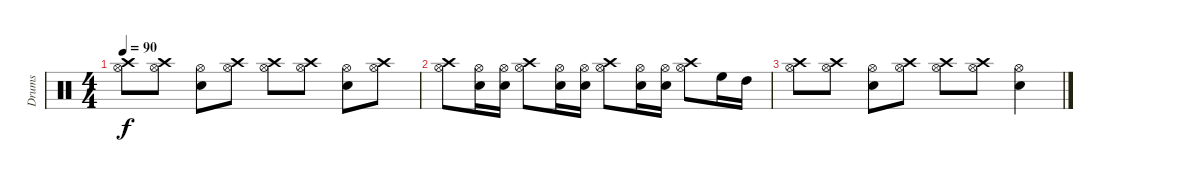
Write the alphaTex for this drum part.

\track ("Drums" "Drums") {instrument percussion}
\staff {score}
\articulation defaults
\ts (4 4)
\tempo 90
\clef neutral
\ks c
("Crash high (hit)" "Hi-Hat (open)").8{dy f} ("Crash high (hit)" "Hi-Hat (open)").8 ("Snare (hit) 2" "Hi-Hat (open)").8 ("Crash high (hit)" "Hi-Hat (open)").8 ("Crash high (hit)" "Hi-Hat (open)").8 ("Crash high (hit)" "Hi-Hat (open)").8 ("Snare (hit) 2" "Hi-Hat (open)").8 ("Crash high (hit)" "Hi-Hat (open)").8 |
("Crash high (hit)" "Hi-Hat (open)").8 ("Snare (hit) 2" "Hi-Hat (open)").16 ("Snare (hit) 2" "Hi-Hat (open)").16 ("Crash high (hit)" "Hi-Hat (open)").8 ("Snare (hit) 2" "Hi-Hat (open)").16 ("Snare (hit) 2" "Hi-Hat (open)").16 ("Crash high (hit)" "Hi-Hat (open)").8 ("Snare (hit) 2" "Hi-Hat (open)").16 ("Snare (hit) 2" "Hi-Hat (open)").16 ("Crash high (hit)" "Hi-Hat (open)").8 "High Floor Tom (hit)".16 "High Tom (hit)".16 |
("Crash high (hit)" "Hi-Hat (open)").8 ("Crash high (hit)" "Hi-Hat (open)").8 ("Snare (hit) 2" "Hi-Hat (open)").8 ("Crash high (hit)" "Hi-Hat (open)").8 ("Crash high (hit)" "Hi-Hat (open)").8 ("Crash high (hit)" "Hi-Hat (open)").8 ("Snare (hit) 2" "Hi-Hat (open)").4
